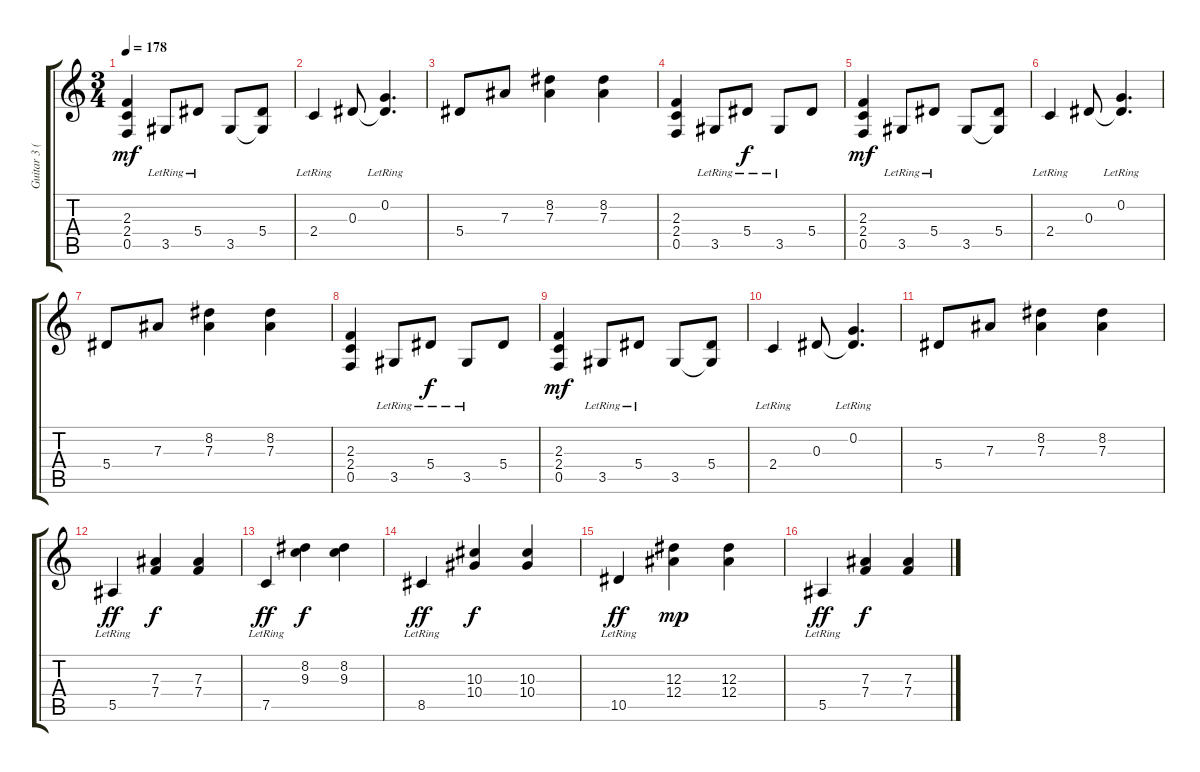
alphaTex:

\track ("Guitar 3 (Rhytm)" "Guitar 3 (") {instrument distortionguitar}
\staff {score tabs}
\tuning (C4 G3 Eb3 Bb2 F2 C2) {hide}
\ts (3 4)
\tempo 178
\clef g2
\ks c
(2.3 2.4 0.5).4{dy mf} 3.5{lr}.8 5.4{lr}.8 3.5.8 (5.4 3.5{t}).8 |
2.4{lr}.4 0.3.8 (0.2{lr} 0.3{t}).4{d} |
5.4.8 7.3.8 (8.2 7.3).4 (8.2 7.3).4 |
(2.3 2.4 0.5).4 3.5{lr}.8 5.4{lr}.8{dy f} 3.5{lr}.8 5.4.8 |
(2.3 2.4 0.5).4{dy mf} 3.5{lr}.8 5.4{lr}.8 3.5.8 (5.4 3.5{t}).8 |
2.4{lr}.4 0.3.8 (0.2{lr} 0.3{t}).4{d} |
5.4.8 7.3.8 (8.2 7.3).4 (8.2 7.3).4 |
(2.3 2.4 0.5).4 3.5{lr}.8 5.4{lr}.8{dy f} 3.5{lr}.8 5.4.8 |
(2.3 2.4 0.5).4{dy mf} 3.5{lr}.8 5.4{lr}.8 3.5.8 (5.4 3.5{t}).8 |
2.4{lr}.4 0.3.8 (0.2{lr} 0.3{t}).4{d} |
5.4.8 7.3.8 (8.2 7.3).4 (8.2 7.3).4 |
5.5{lr}.4{dy ff balance 10} (7.3 7.4).4{dy f} (7.3 7.4).4 |
7.5{lr}.4{dy ff} (8.2 9.3).4{dy f} (8.2 9.3).4 |
8.5{lr}.4{dy ff} (10.3 10.4).4{dy f} (10.3 10.4).4 |
10.5{lr}.4{dy ff} (12.3 12.4).4{dy mp} (12.3 12.4).4 |
5.5{lr}.4{dy ff} (7.3 7.4).4{dy f} (7.3 7.4).4
